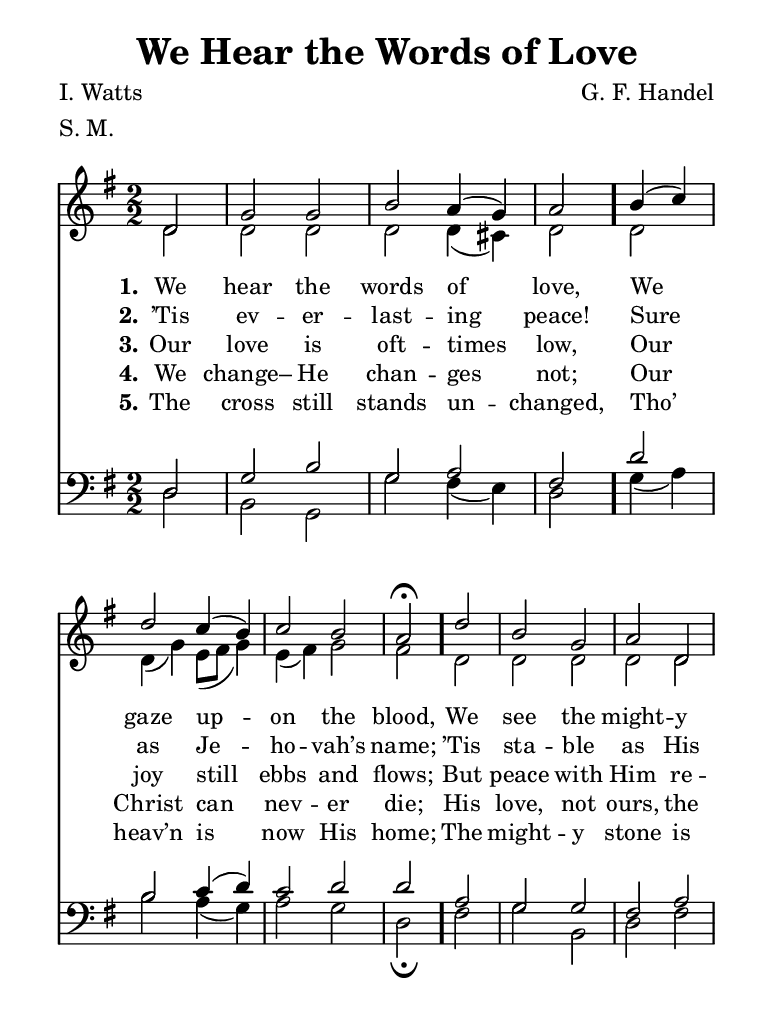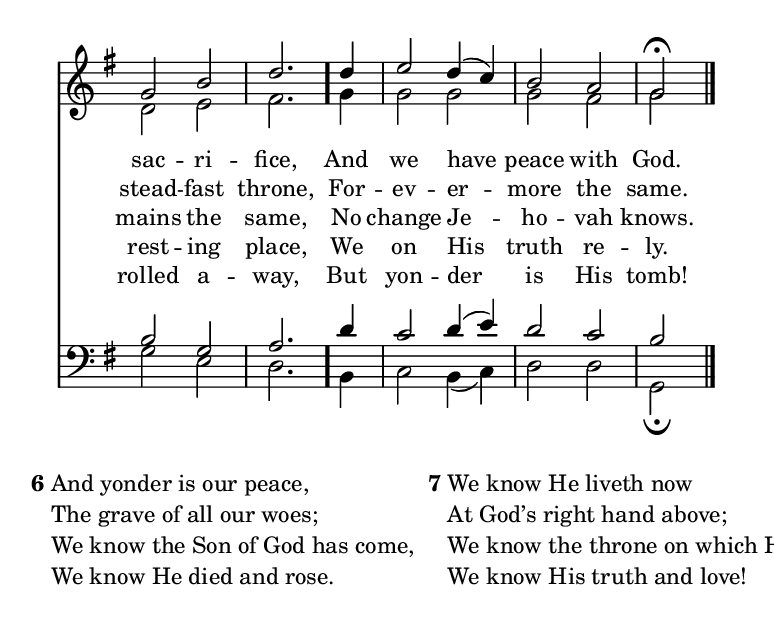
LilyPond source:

\include "common/global.ily"
\paper {
  \include "common/paper.ily"
  ragged-bottom = ##t
}

\header{
  hymnnumber = "278"
  title = "We Hear the Words of Love"
  tunename = "St. Thomas"
  meter = "S. M."
  poet = "I. Watts"
  composer = "G. F. Handel"
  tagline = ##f
}

ta = { \tempo 2=80 }
tb = { \tempo 2=40 }

% music copied from EOG150 with minor variations

global = {
  \include "common/overrides.ily"
  \override Staff.TimeSignature.style = #'numbered
  \time 2/2
  \override Score.MetronomeMark.transparent = ##t % hide all fermata changes too
  \ta
  \key g \major
  \partial 2
  \autoBeamOff
}

notesSoprano = {
\global
\relative c' {

  d2 | g g b a4( g) | a2
  b4( c) | d2 c4( b) c2 b | \tb a2\fermata \ta \eogbreak
  d2 | b g a d, | g b d2.
  d4 | e2 d4( c) b2 a | \tb g2\fermata \ta

  \bar "|."

}
}

notesAlto = {
\global
\relative e' {

  d2 | d d d d4( cis) | d2
  d2 | d4( g) e8([ fis] g4) | e( fis) g2 | fis2
  d2 | d d d d | d e fis2.
  g4 | g2 g g fis | g2

}
}

notesTenor = {
\global
\relative a, {

  d2 | g b g a | fis2
  d'2 | b c4( d) c2 d | d2
  a2 | g g fis a | b g a2.
  d4 | c2 d4( e) d2 c | b2

}
}

notesBass = {
\global
\relative f {

  d2 | b g g' fis4( e) | d2
  g4( a) | b2 a4( g) a2 g | d2\fermata
  fis2 | g b, d fis | g e d2.
  b4 | c2 b4( c) d2 d | g,2\fermata

}
}

wordsA = \lyricmode {
\set stanza = "1."

We hear the words of love, \bar "."
We gaze up -- on the blood, \bar "."
We see the might -- y sac -- ri -- fice, \bar "."
And we have peace with God. \bar "."

}

wordsB = \lyricmode {
\set stanza = "2."

’Tis ev -- er -- last -- ing peace!
Sure as Je -- ho -- vah’s name;
’Tis sta -- ble as His stead -- fast throne,
For -- ev -- er -- more the same.

}

wordsC = \lyricmode {
\set stanza = "3."

Our love is oft -- times low,
Our joy still ebbs and flows;
But peace with Him re -- mains the same,
No change Je -- ho -- vah knows.

}

wordsD = \lyricmode {
\set stanza = "4."

We change– He chan -- ges not;
Our Christ can nev -- er die;
His love, not ours, the rest -- ing place,
We on His truth re -- ly.

}

wordsE = \lyricmode {
\set stanza = "5."

The cross still stands un -- changed,
Tho’ heav’n is now His home;
The might -- y stone is rolled a -- way,
But yon -- der is His tomb!

}

wordsF = \markuplist {

\line { And yonder is our peace, }
\line { The grave of all our woes; }
\line { We know the Son of God has come, }
\line { We know He died and rose. }

}

wordsG = \markuplist {

\line { We know He liveth now }
\line { At God’s right hand above; }
\line { We know the throne on which He sits }
\line { We know His truth and love! }

}

\score {
  \context ChoirStaff <<
    \context Staff = upper <<
      \set ChoirStaff.systemStartDelimiter = #'SystemStartBar
      \context Voice  = sopranos { \voiceOne << \notesSoprano >> }
      \context Voice  = altos { \voiceTwo << \notesAlto >> }
      \context Lyrics = one   \lyricsto sopranos \wordsA
      \context Lyrics = two   \lyricsto sopranos \wordsB
      \context Lyrics = three \lyricsto sopranos \wordsC
      \context Lyrics = four  \lyricsto sopranos \wordsD
      \context Lyrics = five  \lyricsto sopranos \wordsE
    >>
    \context Staff = men <<
      \clef bass
      \context Voice  = tenors { \voiceOne << \notesTenor >> }
      \context Voice  = basses { \voiceTwo << \notesBass >> }
    >>
  >>
  \layout {
    \include "common/layout.ily"
  }
  \midi{
    \include "common/midi.ily"
  }
}

\noPageBreak

\markup { \fill-line {
  \hspace #0.1
  \line{ \bold 6 \column { \wordsF } }
  \hspace #0.1
  \line{ \bold 7 \column { \wordsG } }
  \hspace #0.1
} }

\version "2.19.49"  % necessary for upgrading to future LilyPond versions.

% vi:set et ts=2 sw=2 ai nocindent syntax=lilypond:
